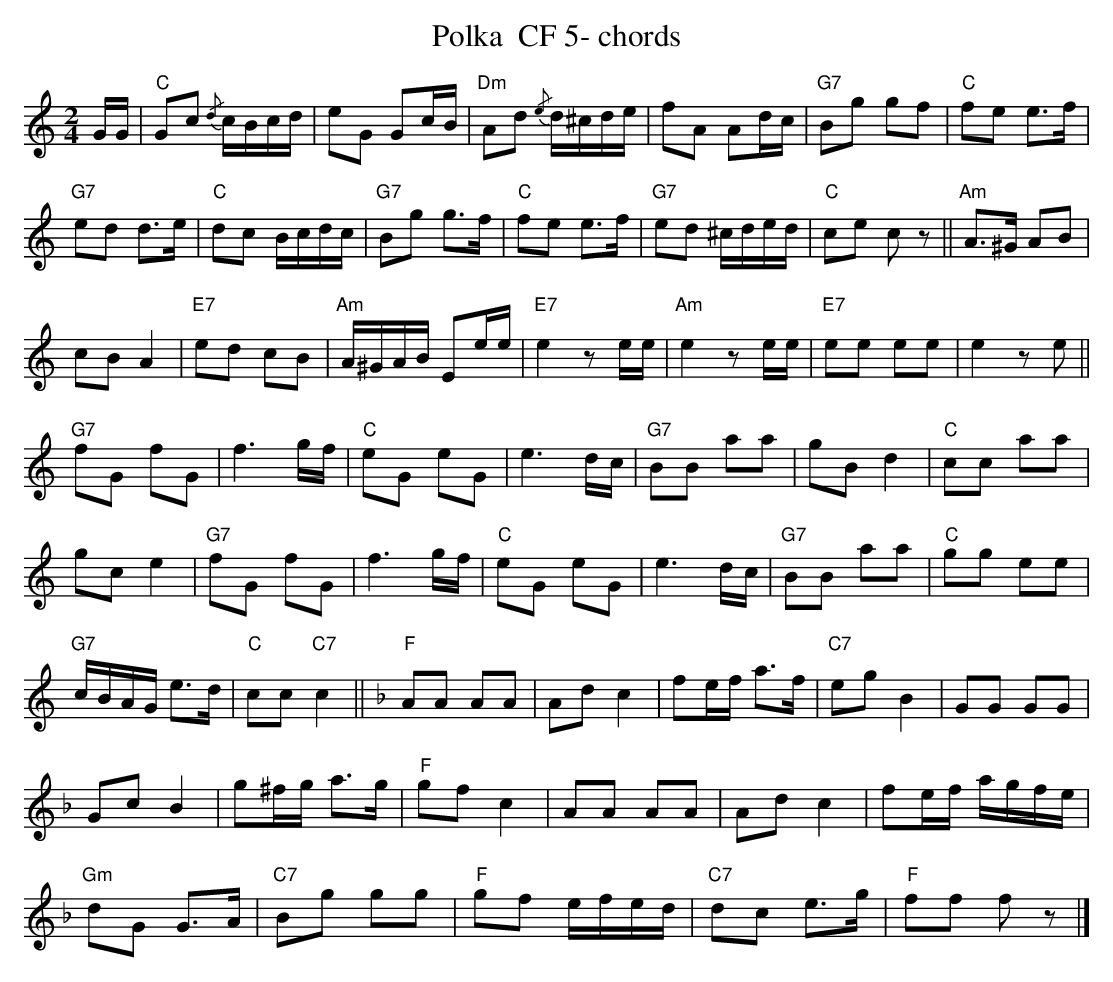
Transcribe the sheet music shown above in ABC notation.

X:1
T:Polka  CF 5- chords
M:2/4
L:1/16
K:Cmaj%%MIDI gchordon
GG | "C"G2c2 {/d}cBcd | e2G2 G2cB | "Dm"A2d2 {/e}d^cde | f2A2 A2dc | "G7"B2g2 g2f2 | "C"f2e2 e3f |
"G7"e2d2 d3e | "C"d2c2 Bcdc | "G7"B2g2 g3f | "C"f2e2 e3f | "G7"e2d2 ^cded | "C"c2e2 c2z2 || "Am"A3^G A2B2 |
c2B2A4 | "E7"e2d2 c2B2 | "Am"A^GAB E2ee | "E7"e4z2ee | "Am"e4z2ee | "E7"e2e2 e2e2 | e4z2e2 ||
"G7"f2G2 f2G2 | f6gf | "C"e2G2 e2G2 | e6dc | "G7"B2B2 a2a2 | g2B2d4 | "C"c2c2 a2a2 |
g2c2e4 | "G7"f2G2 f2G2 | f6gf | "C"e2G2 e2G2 | e6dc | "G7"B2B2 a2a2 | "C"g2g2 e2e2 |
"G7"cBAG e3d | "C"c2c2"C7"c4 || [K:Fmaj] "F"A2A2 A2A2 | A2d2c4 | f2ef a3f | "C7"e2g2B4 | G2G2 G2G2 |
G2c2B4 | g2^fg a3g | "F"g2f2c4 | A2A2 A2A2 | A2d2c4 | f2ef agfe |
"Gm"d2G2 G3A | "C7"B2g2 g2g2 | "F"g2f2 efed | "C7"d2c2 e3g | "F"f2f2 f2z2 |]
